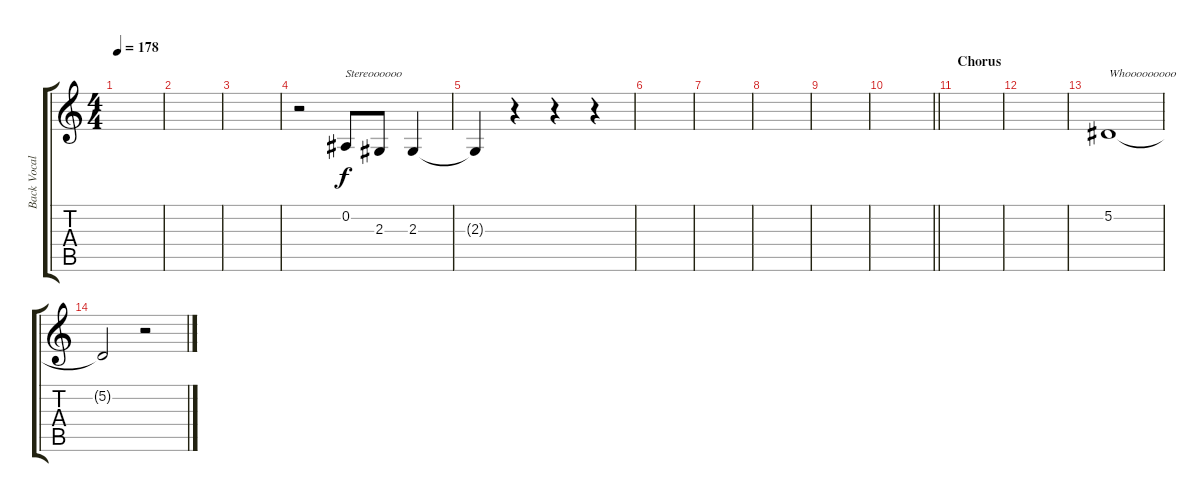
\track ("Back Vocals" "Back Vocal") {instrument tenorsax}
\staff {score tabs}
\tuning (Eb4 Bb3 Gb3 Db3 Ab2 Eb2) {hide}
\ts (4 4)
\tempo 178
\clef g2
\ks c
|
|
|
r.2 0.2.8{txt "Stereoooooo"} 2.3.8 2.3.4 |
2.3{t}.4 r.4 r.4 r.4 |
|
|
|
|
\barLineRight lightlight
|
\section ("" "Chorus")
|
|
5.2.1{txt "Whooooooooo"} |
5.2{t}.2 r.2
